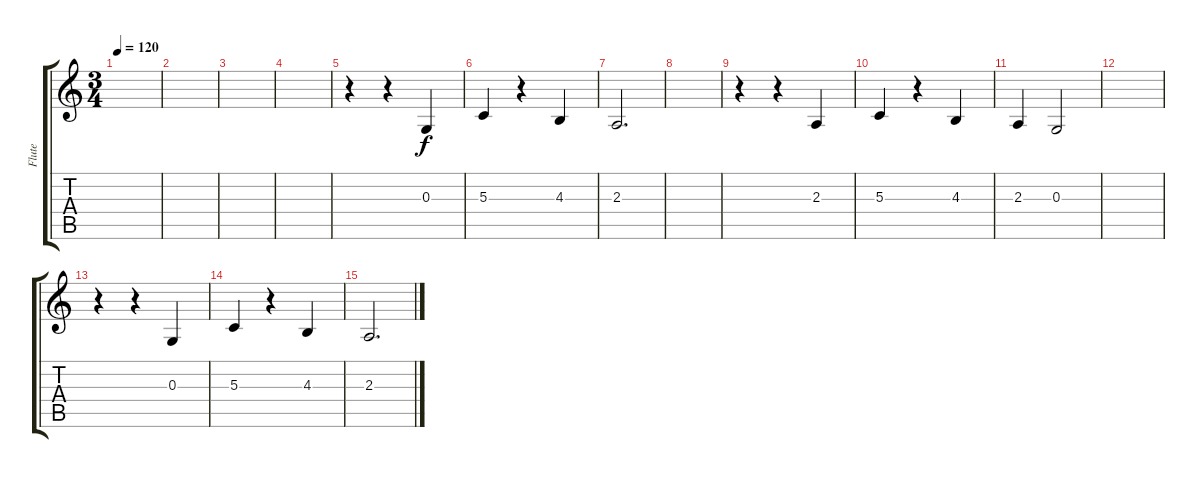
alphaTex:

\track ("Flute" "Flute") {instrument flute}
\staff {score tabs}
\tuning (E4 B3 G3 D3 A2 E2) {hide}
\ts (3 4)
\tempo 120
\clef g2
\ks c
|
|
|
|
r.4 r.4 0.3.4 |
5.3.4 r.4 4.3.4 |
2.3.2{d} |
|
r.4 r.4 2.3.4 |
5.3.4 r.4 4.3.4 |
2.3.4 0.3.2 |
|
r.4 r.4 0.3.4 |
5.3.4 r.4 4.3.4 |
2.3.2{d}
